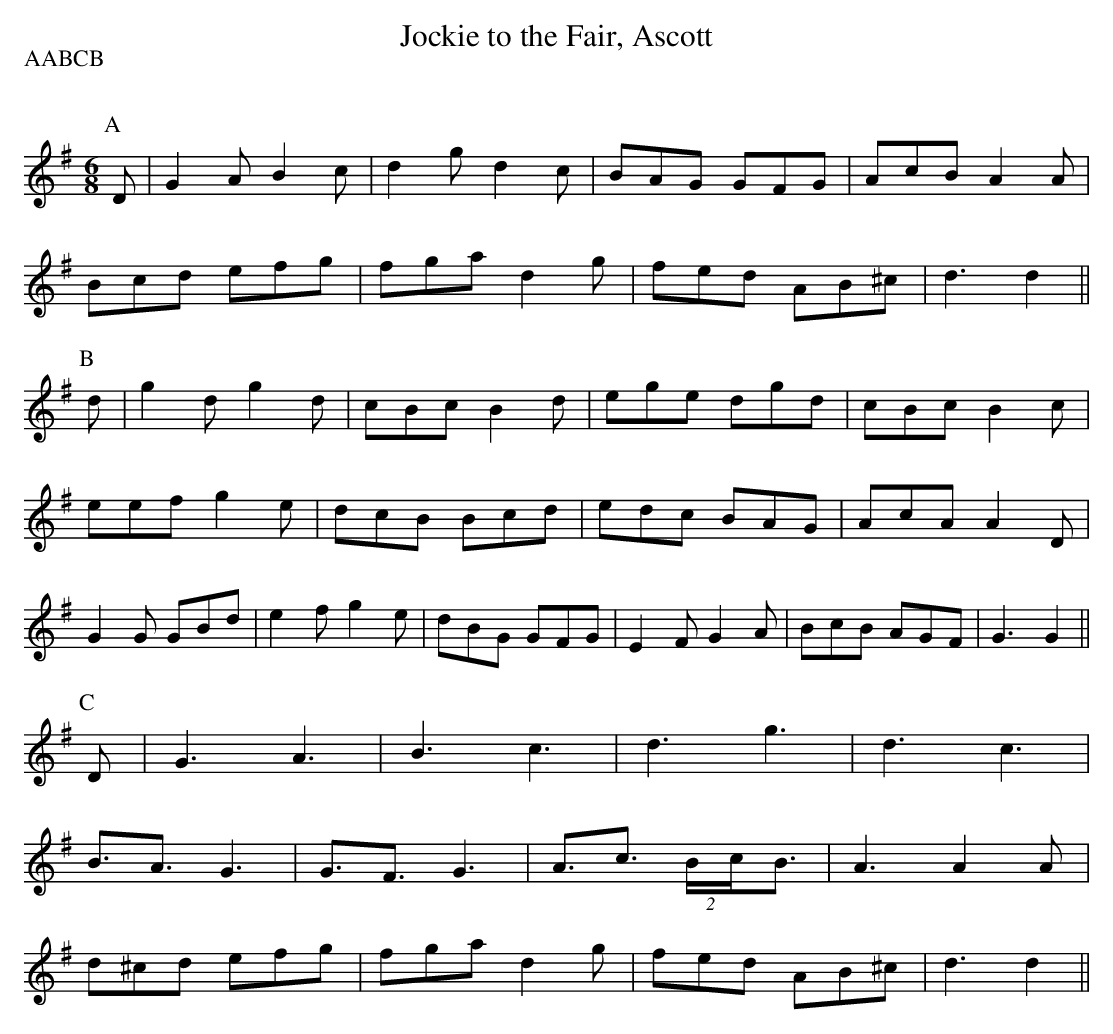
X:1
T:Jockie to the Fair, Ascott
Q:120
M:6/8
L:1/8
P:AABCB
K:G
P:A
D|G2A B2c|d2g d2c|BAG GFG |AcB A2A|
Bcd efg|fga d2g|fed AB^c|d3  d2 ||
P:B
d|g2d g2d|cBc B2d|ege dgd |cBc B2c|
eef g2e|dcB Bcd|edc BAG |AcA A2D|
G2G GBd|e2f g2e|dBG GFG |E2F G2A|BcB AGF|G3 G2||
P:C
D|G3 A3|B3 c3|d3 g3|d3 c3|
L:1/16
B3A3G6 |G3F3G6|A3c3 (2BcB3|A6A4A2|
L:1/8
d^cd efg|fga d2g|fed AB^c|d3 d2||
